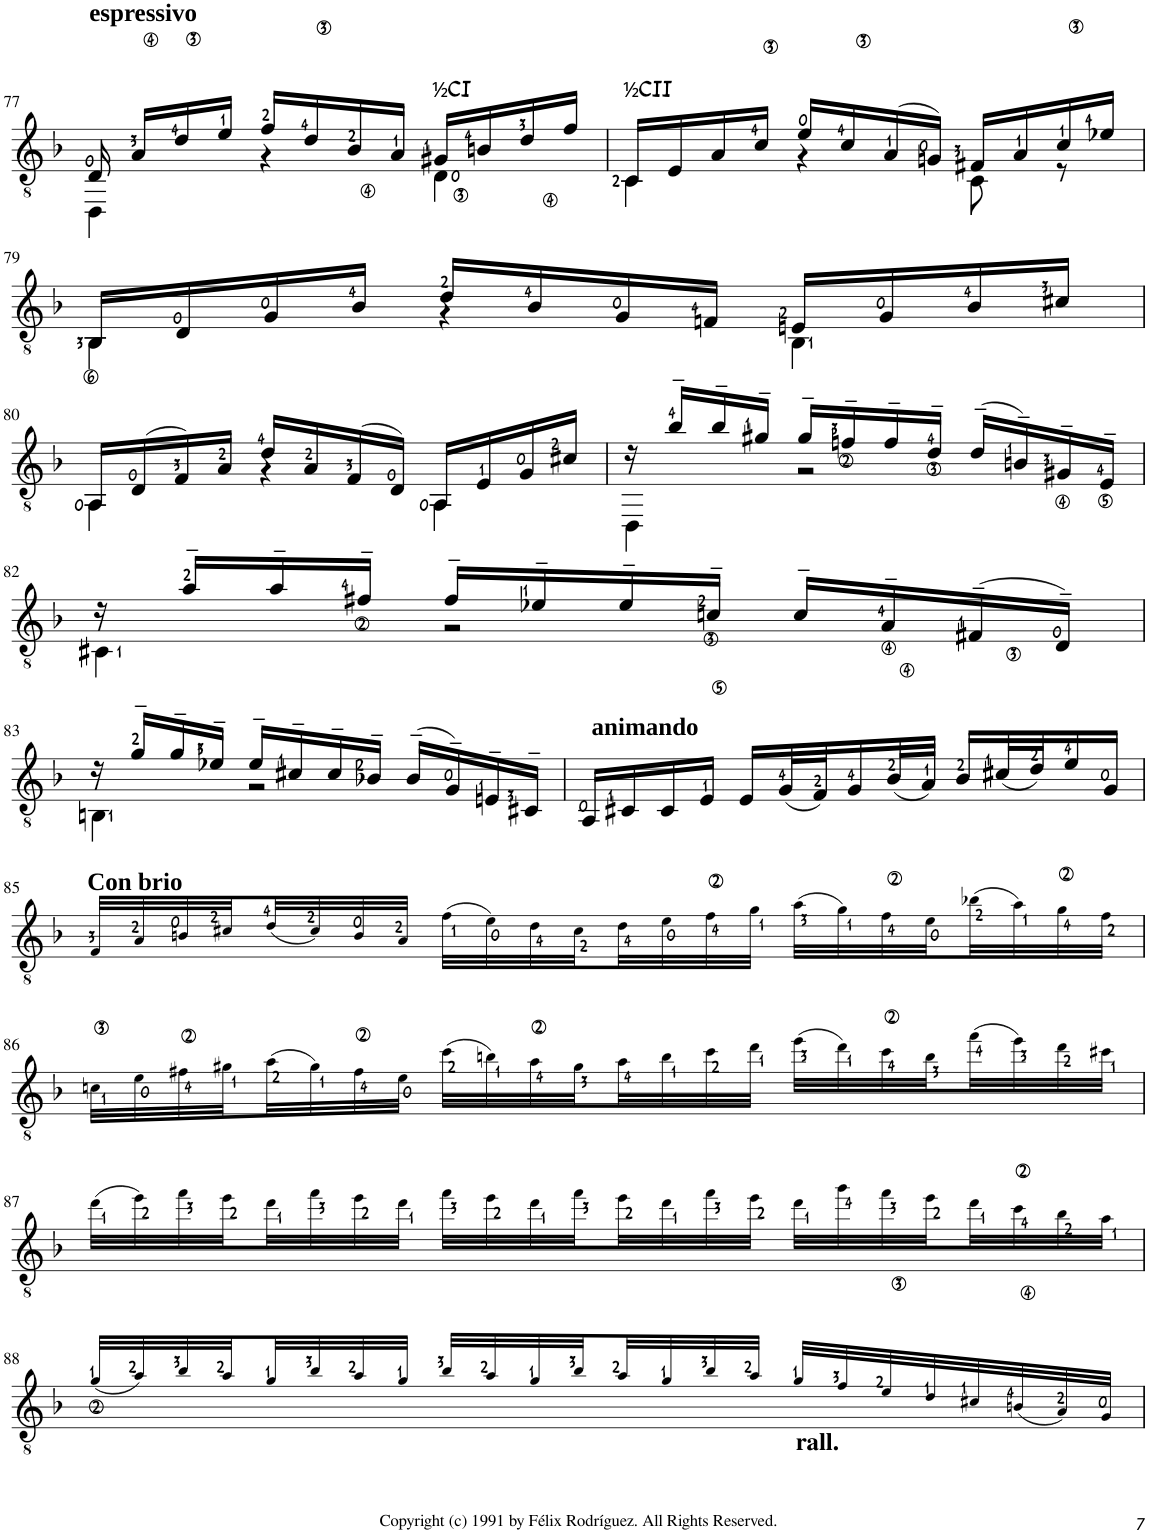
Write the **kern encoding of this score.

**kern
*part1
*staff1
*I"6ta en Re
!!LO:PB:g=z
*clefGv2
*k[b-]
*M3/4
=77
*^
!LO:TX:a:B:t=espressivo	!
16D/	4DD\
16A/LL	.
16d/	.
16e/JJ	.
16f/LL	4r
16d/	.
16B-/	.
16A/JJ	.
!LO:TX:a:t=½CI	!
16G#X/LL	4D\
16Bn/	.
16d/	.
16f/JJ	.
=78	=78
!LO:TX:a:t=½CII	!
16C/LL	4C\
16E/	.
16A/	.
16c/JJ	.
16e/LL	4r
16c/	.
(16A/	.
16Gn/JJ)	.
16F#X/LL	8C\
16A/	.
16c/	8r
16e-X/JJ	.
!!LO:LB:g=z	!!
=79	=79
16BB-/LL	4BB-\
16D/	.
16G/	.
16B-/JJ	.
16d/LL	4r
16B-/	.
16G/	.
16Fn/JJ	.
16En/LL	4BB-\
16G/	.
16B-/	.
16c#X/JJ	.
!!LO:LB:g=z	!!
=80	=80
16AA/LL	4AA\
(16D/	.
16F/)	.
16A/JJ	.
16d/LL	4r
16A/	.
(16F/	.
16D/JJ)	.
16AA/LL	4AA\
16E/	.
16G/	.
16c#X/JJ	.
=81	=81
16r	4DD\
16b-~/LL	.
16b-~/	.
16g#X~/JJ	.
16g#~/LL	2r
16fn~/	.
16f~/	.
16d~/JJ	.
(16d~/LL	.
16Bn~/)	.
16G#X~/	.
16E~/JJ	.
!!LO:LB:g=z	!!
=82	=82
16r	4C#X\
16a~/LL	.
16a~/	.
16f#X~/JJ	.
16f#~/LL	2r
16e-X~/	.
16e-~/	.
16cn~/JJ	.
16c~/LL	.
16A~/	.
(16F#X~/	.
16D~/JJ)	.
!!LO:LB:g=z	!!
=83	=83
16r	4BBn\
16g~/LL	.
16g~/	.
16e-X~/JJ	.
16e-~/LL	2r
16c#X~/	.
16c#~/	.
16B-X~/JJ	.
(16B-~/LL	.
16G~/)	.
16En~/	.
16C#X~/JJ	.
*v	*v
=84
!LO:TX:a:B:t=animando
16AA/LL
16C#X/
16C#/
16E/JJ
16E/LL
(32G/L
32F/J)
16G/
(32B-/L
32A/JJJ)
16B-/LL
(32c#X/L
32d/J)
16e/
16G/JJ
!!LO:LB:g=z
=85
!LO:TX:a:B:t=Con brio
32F!/LLL
32A!/
32Bn!/
32c#X!/
(32d!/
32c#!/)
32B!/
32A!/JJJ
(32f!\LLL
32e!\)
32d!\
32c#!\
32d!\
32e!\
32f!\
32g!\JJJ
(32a!\LLL
32g!\)
32f!\
32e!\
(32b-X!\
32a!\)
32g!\
32f!\JJJ
!!LO:LB:g=z
=86
32cn!\LLL
32e!\
32f#X!\
32g#X!\
(32a!\
32g#!\)
32f#!\
32e!\JJJ
(32cc!\LLL
32bn!\)
32a!\
32g#!\
32a!\
32b!\
32cc!\
32dd!\JJJ
(32ee!\LLL
32dd!\)
32cc!\
32b!\
(32ff!\
32ee!\)
32dd!\
32cc#X!\JJJ
!!LO:LB:g=z
=87
(32dd!\LLL
32ee!\)
32ff!\
32ee!\
32dd!\
32ff!\
32ee!\
32dd!\JJJ
32ff!\LLL
32ee!\
32dd!\
32ff!\
32ee!\
32dd!\
32ff!\
32ee!\JJJ
32dd!\LLL
32gg!\
32ff!\
32ee!\
32dd!\
32cc!\
32b-!\
32a!\JJJ
!!LO:LB:g=z
=88
(32g!/LLL
32a!/)
32b-!/
32a!/
32g!/
32b-!/
32a!/
32g!/JJJ
32b-!/LLL
32a!/
32g!/
32b-!/
32a!/
32g!/
32b-!/
32a!/JJJ
!LO:TX:b:B:t=rall.
32g!/LLL
32f!/
32e!/
32d!/
32c#X!/
(32Bn!/
32A!/)
32G!/JJJ
=
*-
